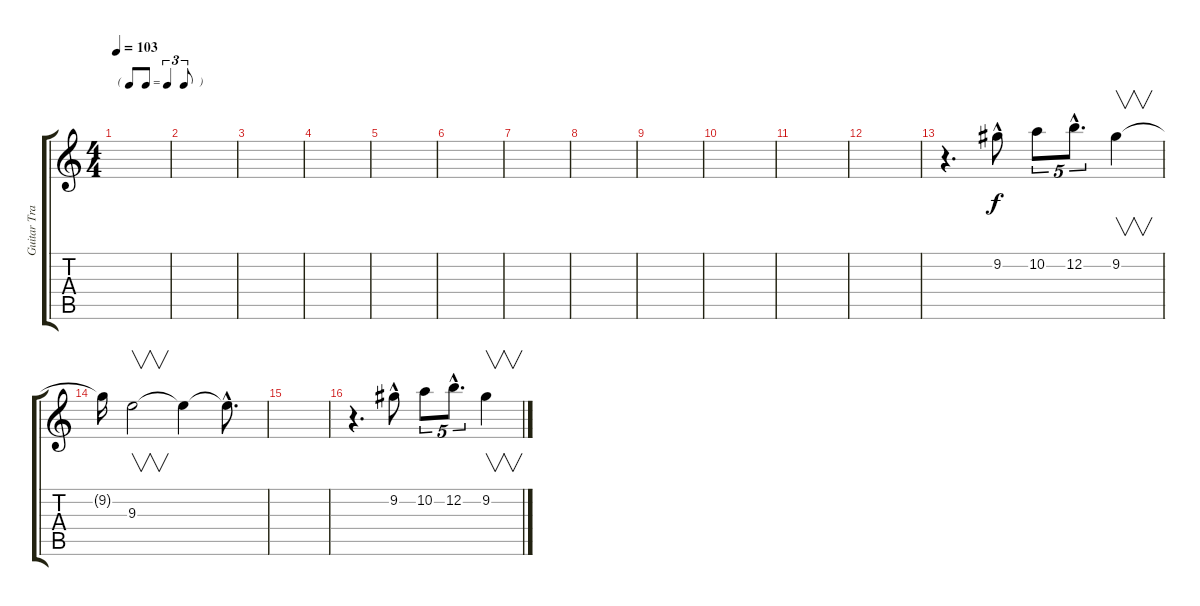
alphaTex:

\track ("Guitar Track 3" "Guitar Tra") {instrument overdrivenguitar}
\staff {score tabs}
\tuning (E4 B3 G3 D3 A2 E2) {hide}
\ts (4 4)
\tf triplet8th
\tempo 103
\clef g2
\ks c
|
|
|
|
|
|
|
|
|
|
|
|
r.4{d} 9.2{hac}.8 10.2.8{tu (5 4)} 12.2{hac}.8{d tu (5 4)} 9.2.4{v} |
9.2{t}.16 9.3.2{v} 9.3{t}.4 9.3{hac t}.8{d} |
|
r.4{d} 9.2{hac}.8 10.2.8{tu (5 4)} 12.2{hac}.8{d tu (5 4)} 9.2.4{v}
